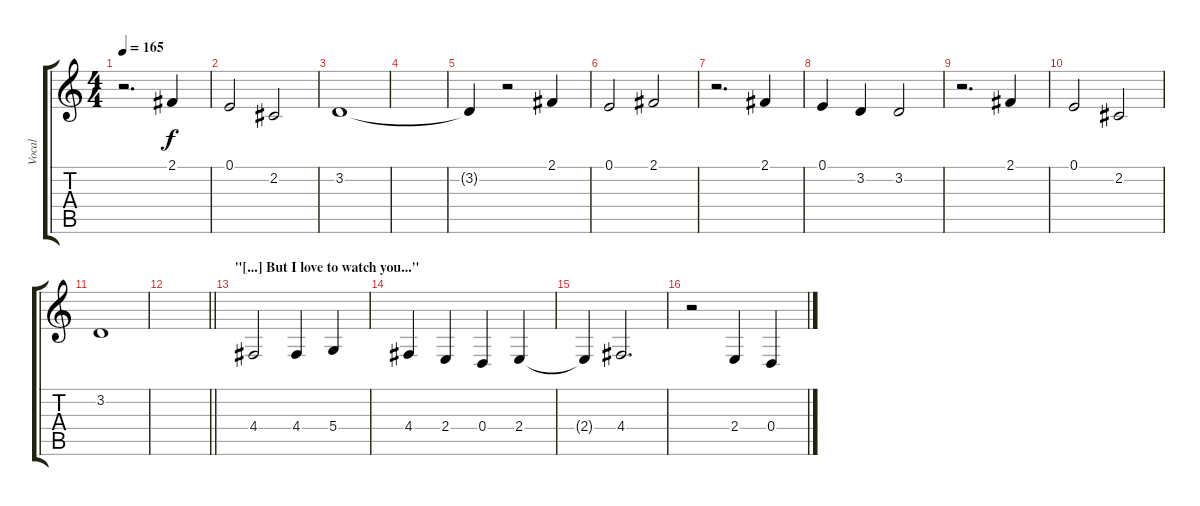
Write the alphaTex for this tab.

\track ("Vocal" "Vocal") {instrument lead6voice}
\staff {score tabs}
\tuning (E4 B3 G3 D3 A2 E2) {hide}
\ts (4 4)
\tempo 165
\clef g2
\ks c
r.2{d dy f} 2.1.4 |
0.1.2 2.2.2 |
3.2.1 |
|
3.2{t}.4 r.2 2.1.4 |
0.1.2 2.1.2 |
r.2{d} 2.1.4 |
0.1.4 3.2.4 3.2.2 |
r.2{d} 2.1.4 |
0.1.2 2.2.2 |
3.2.1 |
\barLineRight lightlight
|
\section ("" "\"[...] But I love to watch you...\"")
4.4.2 4.4.4 5.4.4 |
4.4.4 2.4.4 0.4.4 2.4.4 |
2.4{t}.4 4.4.2{d} |
r.2 2.4.4 0.4.4
